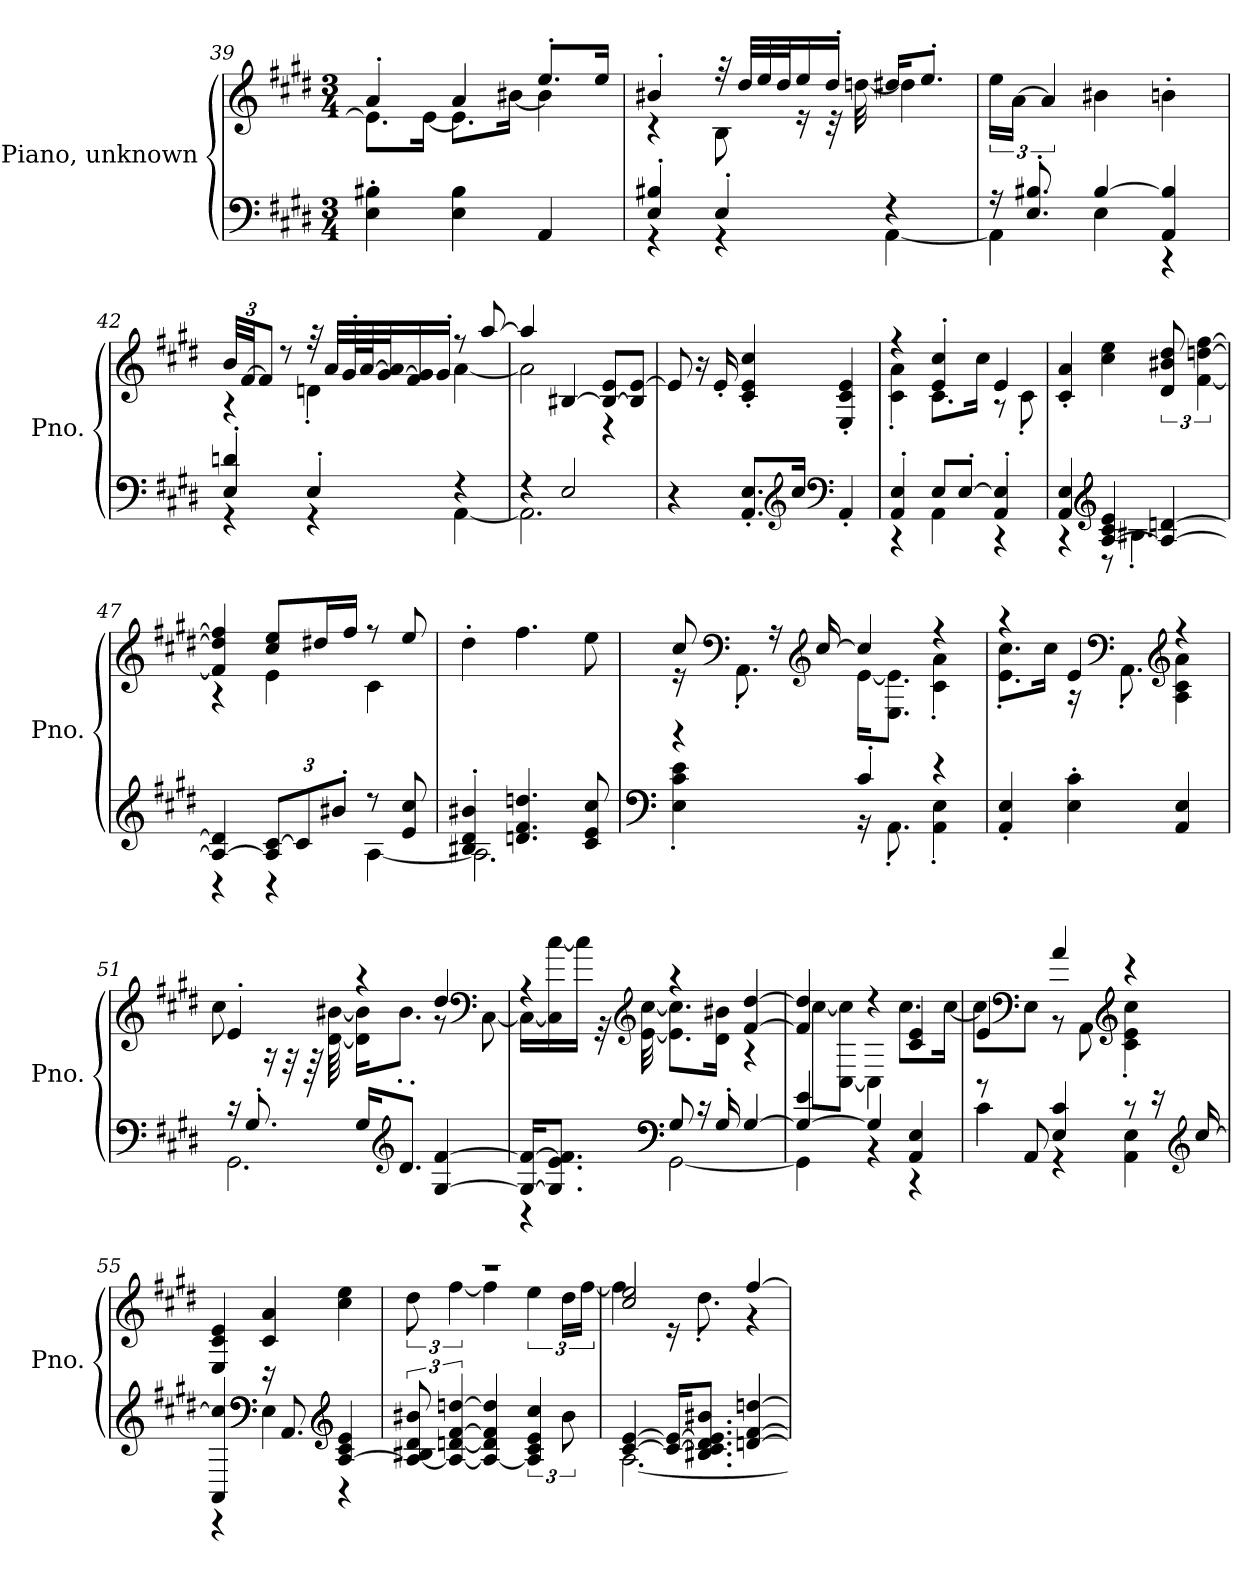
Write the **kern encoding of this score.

**kern	**kern
*part1	*part1
*staff2	*staff1
*I"Piano, unknown	*
*I'Pno.	*
*clefF4	*clefG2
*k[f#c#g#d#]	*k[f#c#g#d#]
*M3/4	*M3/4
=39	=39
*	*^
4E\' 4B#X\'	4a'/	8.e\L]
.	.	[16e\Jk
4E\ 4B#\	4a/	8.e\L]
.	.	[16b#X\Jk
4AA/	8.ee'/L	4b#\]
.	16ee/Jk	.
=40	=40	=40
*^	*	*
4E/' 4B#X/'	4r	4b#X'/	4r
4E'/	4r	32r	8B\
.	.	32dd#/LLL	.
.	.	32ee/	.
.	.	32dd#/J	.
.	.	16ee/	16r
.	.	16dd#'/JJ	32r
.	.	.	[32ddn\
4r	[4AA\	16dd#X/KL	4dd\]
.	.	8.ee'/J	.
*	*	*v	*v
!!LO:LB:g=z
=41	=41	=41
16r	4AA\]	24ee\LL
.	.	[24a\JJ
8.E/' 8.B#X/'	.	.
.	.	6a/]
[4B#/	4E\	4b#X\
4AA/ 4B#/]	4r	4bn'\
=42	=42	=42
*	*	*Xbrackettup
*	*	*^
4E/' 4dn/'	4r	48b/LLL	4r
.	.	[48f#/JJ	.
.	.	12f#/J]	.
.	.	8r	.
4E'/	4r	32r	4dn'\
.	.	32a/LLL	.
.	.	64g#'/L	.
.	.	[64a/J	.
.	.	[32g#/ 32a/]J	.
.	.	16f#/ 16g#/]	.
.	.	16g#'/JJ	.
4r	[4AA\	8r	[4a\
.	.	[8aa/	.
=43	=43	=43	=43
4r	2.AA\]	4aa/]	2a\]
2E/	.	[4B#X/	.
.	.	8B#/_ 8e/L	4r
.	.	8B#/] [8e/J	.
*v	*v	*	*
*	*v	*v
=44	=44
4r	8e/]
.	16r
.	16e'/
8.AA/' 8.E/'L	4c#/' 4e/' 4cc#/'
*clefG2	*
16cc#/Jk	.
*clefF4	*
4AA'/	4E/' 4c#/' 4e/'
!!LO:LB:g=z
=45	=45
*^	*^
4AA/' 4E/'	4r	4r	4c#\' 4a\'
8E/L	4AA\	4e/' 4cc#/'	8.c#\L
[8E'/J	.	.	.
.	.	.	16cc#\Jk
4AA/' 4E/]'	4r	4e/	8r
.	.	.	8c#'\
*	*	*v	*v
=46	=46	=46
4AA/ 4E/	4r	4c#/' 4a/'
*clefG2	*	*
[4A/ 4c#/ 4e/	8r	4cc#\ 4ee\
.	4.B#X'\	.
*	*	*brackettup
4A/_ [4dn/	.	12d#/ 12b#X/ 12dd#/
.	.	[6f#\ [6ddn\ [6ff#\
=47	=47	=47
*	*	*^
4A/_ 4d/]	4r	4f#/] 4dd/] 4ff#/]	4r
*Xbrackettup	*	*	*
12A/] [12c#/L	4r	8cc#/ 8ee/L	4e\
12c#/]	.	.	.
.	.	16dd#X/L	.
12b#X'/J	.	.	.
.	.	16ff#/JJ	.
8r	[4A\	8r	4c#\
8e/ 8cc#/	.	8ee/	.
*	*	*v	*v
=48	=48	=48
4B#X/' 4d#/' 4b#X/'	2.A\]	4dd#'\
4.dn/ 4.f#/ 4.ddn/	.	4.ff#\
8c#/ 8e/ 8cc#/	.	8ee\
!!LO:LB:g=z
=49	=49	=49
*clefF4	*	*
*	*	*^
4r	4E\' 4c#\' 4e\'	8cc#/	16r
*	*	*clefF4	*
.	.	.	8.AA'\
.	.	16r	.
*	*	*clefG2	*
.	.	[16cc#/	.
4c#'/	16r	4cc#/]	[16e\KL
.	8.AA'\	.	8.E\ 8.e\]J
4r	4AA\' 4E\'	4r	4c#\' 4a\'
*v	*v	*	*
=50	=50	=50
4AA/' 4E/'	4r	8.e\' 8.cc#\'L
.	.	16cc#\Jk
4E\' 4c#\'	4e/	16r
*	*clefF4	*
.	.	8.AA'\
*	*clefG2	*
4AA/ 4E/	4r	4A\ 4c#\ 4a\
=51	=51	=51
*^	*	*
16r	2.GG#\	4e'/	8cc#\
8.G#'/	.	.	.
.	.	.	16r
.	.	.	32r
.	.	.	64r
.	.	.	[64d#\ [64b#X\
16G#/KL	.	4r	16d#\] 16b#\]KL
*clefG2	*	*	*
8.d#'/J	.	.	8.b#'\J
[4G#/ [4f#/	.	4dd#/	8r
*	*	*clefF4	*
.	.	.	[8C#\
!!LO:PB:g=z	!!
=52	=52	=52	=52
16G#/_ 16f#/_KL	4r	4r	16C#\LL_
8.G#/] 8.e/ 8.f#/]J	.	.	16C#\] [16cc#\
.	.	.	16cc#\JJ]
.	.	.	32r
*	*	*clefG2	*
.	.	.	[32e\ [32cc#\
*clefF4	*	*	*
8G#/	[2GG#\	4r	8.e\] 8.cc#\]L
16r	.	.	.
16G#'/	.	.	16d#\ 16b#X\Jk
[4G#/	.	[4f#/ [4dd#/	4r
=53	=53	=53	=53
4G#/_ 4e/	4GG#\]	4f#/] 4dd#/]	[8cc#\L
.	.	.	[8C#\ 8cc#\]J
4G#/]	4r	4r	4C#\]
4AA/ 4E/	4r	4c#/ 4e/	8.cc#\L
.	.	.	[16cc#\Jk
=54	=54	=54	=54
8r	4c#\	4e/	8cc#\L]
*	*	*clefF4	*
8AA/	.	.	8E\J
4E/ 4c#/	4r	4a/	8r
.	.	.	8AA\
*	*	*clefG2	*
8r	4AA\ 4E\	4r	4c#\' 4e\' 4cc#\'
16r	.	.	.
*clefG2	*	*	*
[16cc#/	.	.	.
*	*	*v	*v
!!LO:LB:g=z
=55	=55	=55
4AA/ 4cc#/]	4r	4E/ 4c#/ 4e/
*clefF4	*	*
16r	4E\	4c#/ 4a/
8.AA/	.	.
*clefG2	*	*
[4A/ 4c#/ 4e/	4r	4cc#\ 4ee\
*v	*v	*
=56	=56
*brackettup	*
*	*^
12A/_ 12B#X/ 12d#/ 12b#X/	2.r	12dd#\
6A/_ [6dn/ [6f#/ [6ddn/	.	[6ff#\
4A/_ 4d/] 4f#/] 4dd/]	.	4ff#\]
6A/] 6c#/ 6e/ 6cc#/	.	6ee\
12b#\	.	24dd#\LL
.	.	[24ff#\JJ
=57	=57	=57
*^	*	*
[4c#/ [4e/	[2.A\	2cc#/ 2ee/	4ff#\]
16c#/_ 16e/_KL	.	.	16r
8.B#X/ 8.c#/] 8.d#/ 8.e/] 8.b#X/J	.	.	8.dd#'\
[4dn/ [4f#/ [4ddn/	.	[4ff#/	4r
*v	*v	*	*
*	*v	*v
=	=
*-	*-
